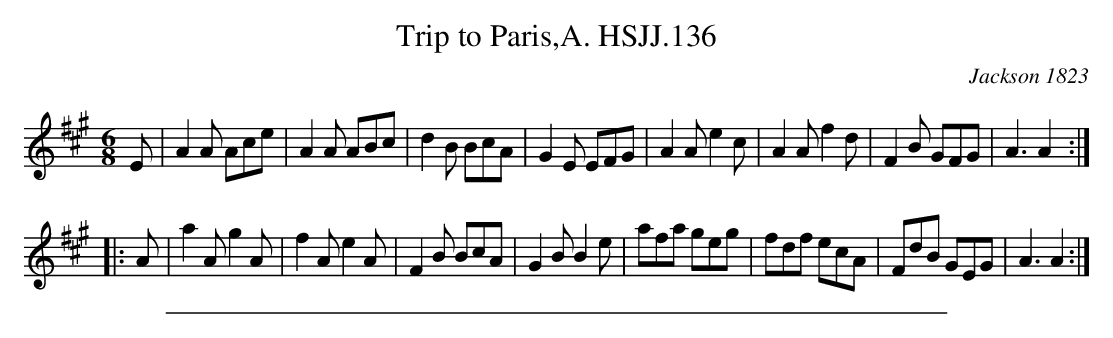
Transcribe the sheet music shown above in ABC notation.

X:1
T: Trip to Paris,A. HSJJ.136
O:Jackson 1823
M:6/8
L:1/8
K:A
E |\
A2A Ace | A2A ABc |\
d2B BcA | G2E EFG |\
A2A e2c | A2A f2d |\
F2B GFG | A3  A2 :|
|: A |\
a2A g2A | f2A e2A |\
F2B BcA | G2B B2e |\
afa geg | fdf ecA |\
FdB GEG | A3  A2 :|]
